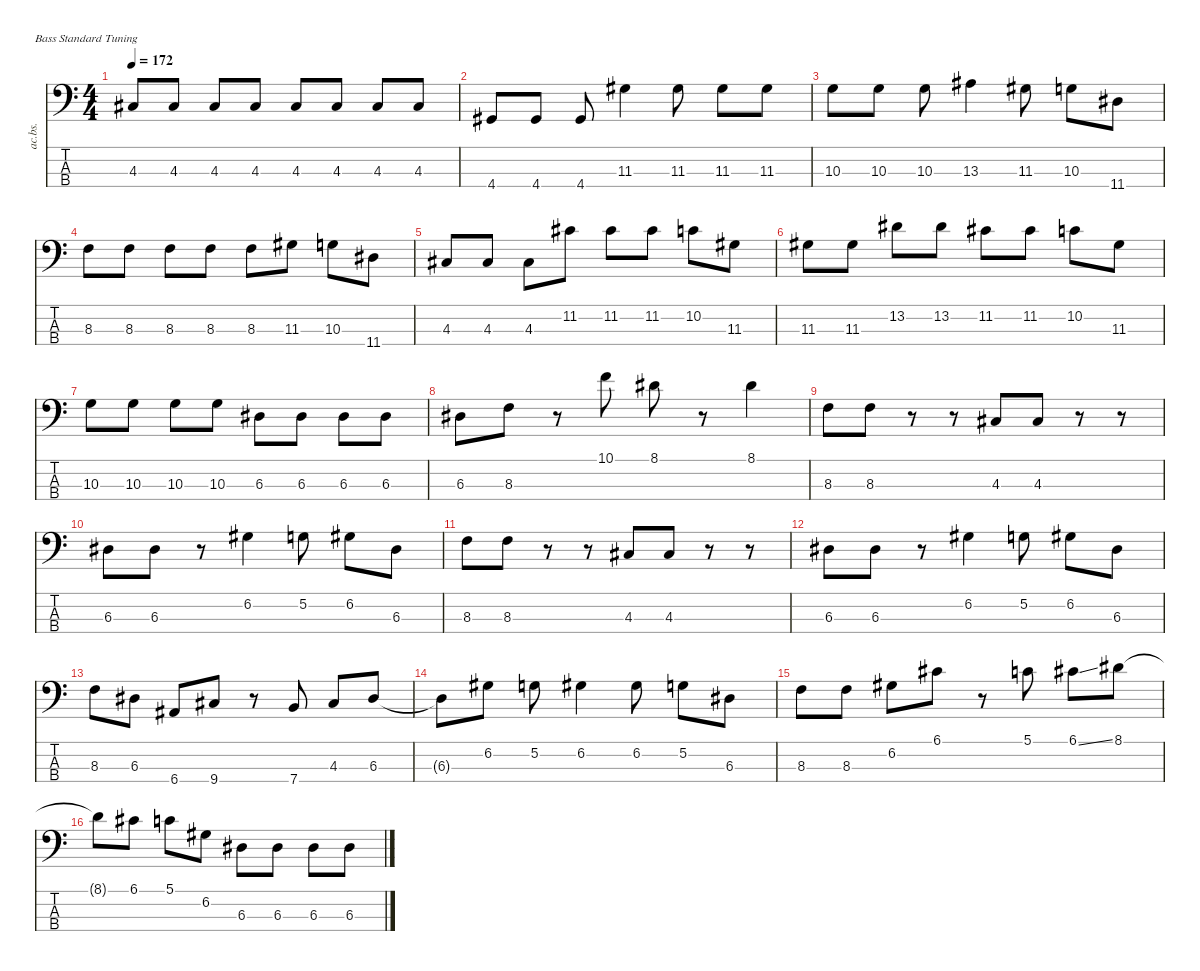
\defaultSystemsLayout 4
\hideDynamics
\bracketExtendMode nobrackets
\otherSystemsTrackNameOrientation horizontal
\track ("Bass" "ac.bs.") {instrument acousticbass}
\staff {score tabs}
\tuning (G2 D2 A1 E1)
\ts (4 4)
\tempo 172
\clef f4
\ks c
4.3.8{dy mf} 4.3.8 4.3.8 4.3.8 4.3.8 4.3.8 4.3.8 4.3.8 |
4.4.8 4.4.8 4.4.8 11.3.4 11.3.8 11.3.8 11.3.8 |
10.3.8 10.3.8 10.3.8 13.3.4 11.3.8 10.3.8 11.4.8 |
8.3.8 8.3.8 8.3.8 8.3.8 8.3.8 11.3.8 10.3.8 11.4.8 |
4.3.8 4.3.8 4.3.8 11.2.8 11.2.8 11.2.8 10.2.8 11.3.8 |
11.3.8 11.3.8 13.2.8 13.2.8 11.2.8 11.2.8 10.2.8 11.3.8 |
10.3.8 10.3.8 10.3.8 10.3.8 6.3.8 6.3.8 6.3.8 6.3.8 |
6.3.8 8.3.8 r.8 10.1.8 8.1.8 r.8 8.1.4 |
8.3.8 8.3.8 r.8 r.8 4.3.8 4.3.8 r.8 r.8 |
6.3.8 6.3.8 r.8 6.2.4 5.2.8 6.2.8 6.3.8 |
8.3.8 8.3.8 r.8 r.8 4.3.8 4.3.8 r.8 r.8 |
6.3.8 6.3.8 r.8 6.2.4 5.2.8 6.2.8 6.3.8 |
8.3.8 6.3.8 6.4.8 9.4.8 r.8 7.4.8 4.3.8 6.3.8 |
6.3{t}.8 6.2.8 5.2.8 6.2.4 6.2.8 5.2.8 6.3.8 |
8.3.8 8.3.8 6.2.8 6.1.8 r.8 5.1.8 6.1{ss}.8 8.1.8 |
8.1{t}.8 6.1.8 5.1.8 6.2.8 6.3.8 6.3.8 6.3.8 6.3.8
